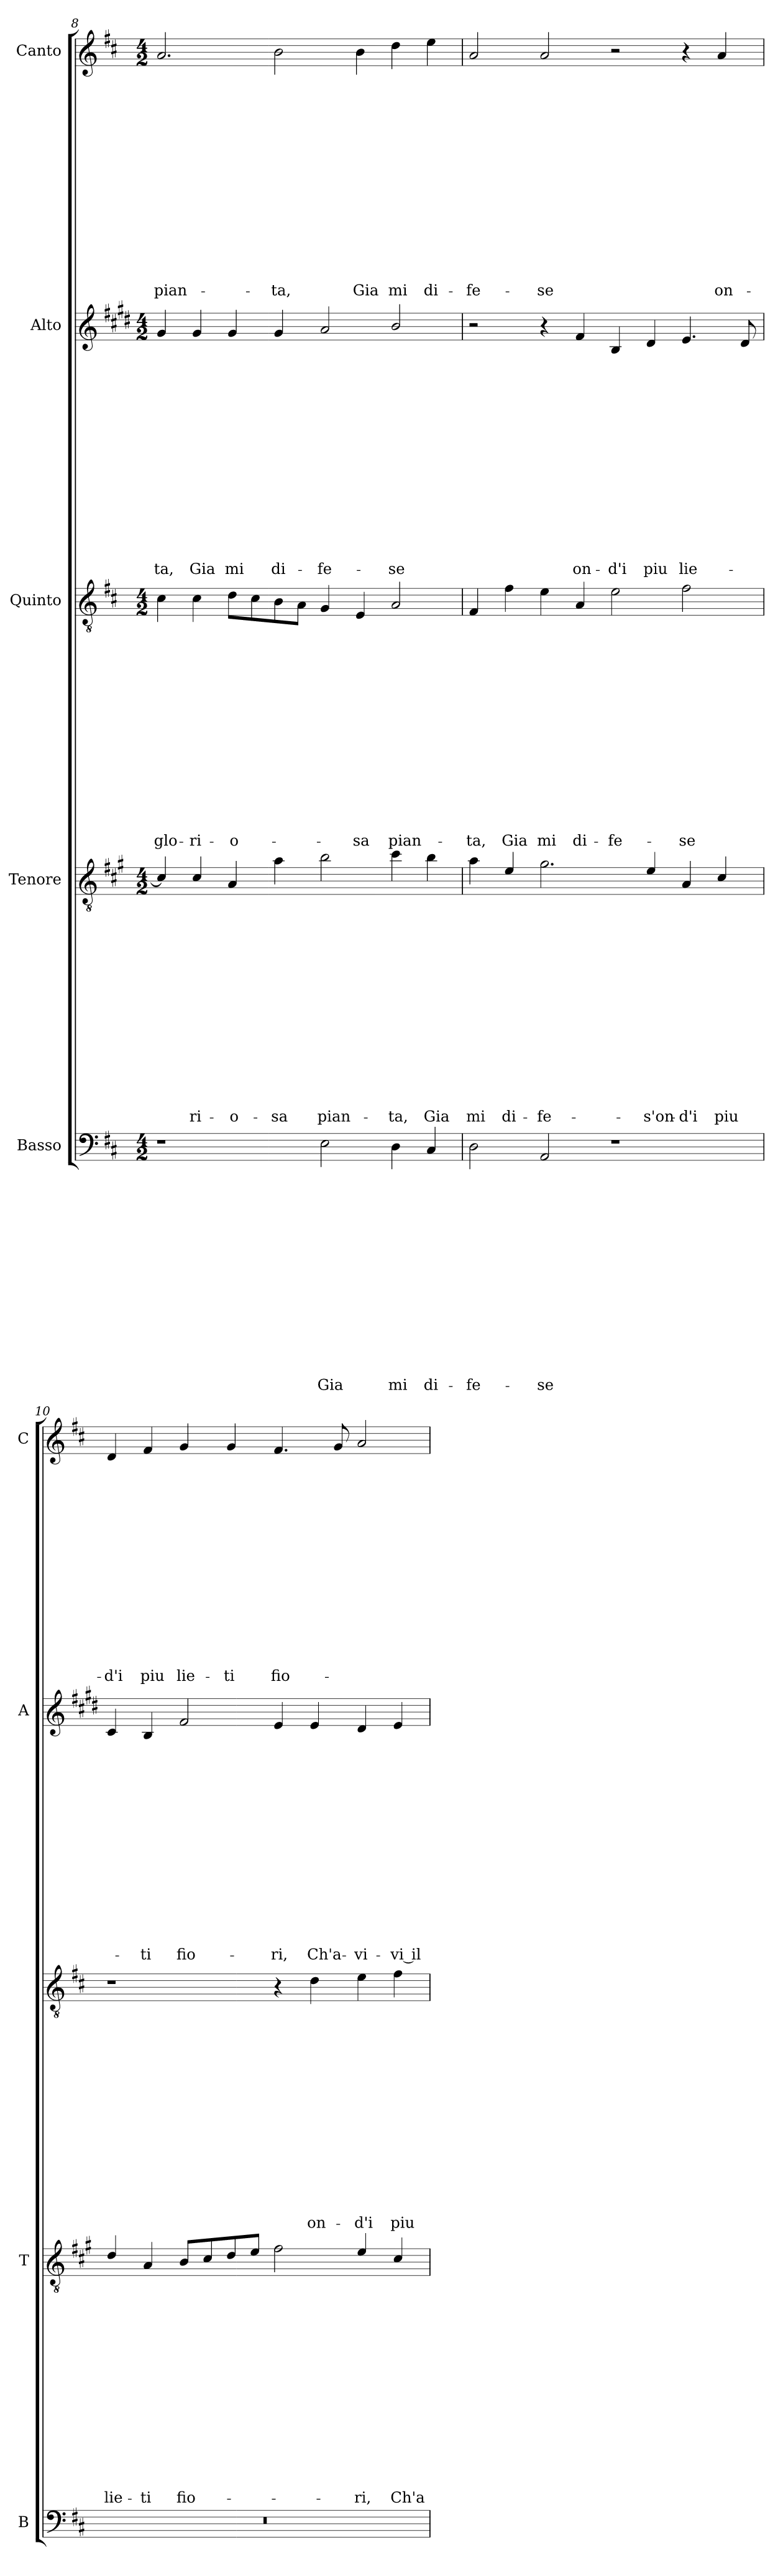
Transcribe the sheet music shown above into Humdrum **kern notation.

**kern	**text	**text	**text	**text	**text	**text	**text	**text	**text	**text	**text	**text	**text	**text	**text	**kern	**text	**text	**text	**text	**text	**text	**text	**text	**text	**text	**text	**text	**text	**text	**text	**kern	**text	**text	**text	**text	**text	**text	**text	**text	**text	**text	**text	**text	**text	**text	**text	**kern	**text	**text	**text	**text	**text	**text	**text	**text	**text	**text	**text	**text	**text	**text	**text	**kern	**text	**text	**text	**text	**text	**text	**text	**text	**text	**text	**text	**text	**text	**text	**text
*part5	*part5	*part5	*part5	*part5	*part5	*part5	*part5	*part5	*part5	*part5	*part5	*part5	*part5	*part5	*part5	*part4	*part4	*part4	*part4	*part4	*part4	*part4	*part4	*part4	*part4	*part4	*part4	*part4	*part4	*part4	*part4	*part3	*part3	*part3	*part3	*part3	*part3	*part3	*part3	*part3	*part3	*part3	*part3	*part3	*part3	*part3	*part3	*part2	*part2	*part2	*part2	*part2	*part2	*part2	*part2	*part2	*part2	*part2	*part2	*part2	*part2	*part2	*part2	*part1	*part1	*part1	*part1	*part1	*part1	*part1	*part1	*part1	*part1	*part1	*part1	*part1	*part1	*part1	*part1
*staff5	*staff5	*staff5	*staff5	*staff5	*staff5	*staff5	*staff5	*staff5	*staff5	*staff5	*staff5	*staff5	*staff5	*staff5	*staff5	*staff4	*staff4	*staff4	*staff4	*staff4	*staff4	*staff4	*staff4	*staff4	*staff4	*staff4	*staff4	*staff4	*staff4	*staff4	*staff4	*staff3	*staff3	*staff3	*staff3	*staff3	*staff3	*staff3	*staff3	*staff3	*staff3	*staff3	*staff3	*staff3	*staff3	*staff3	*staff3	*staff2	*staff2	*staff2	*staff2	*staff2	*staff2	*staff2	*staff2	*staff2	*staff2	*staff2	*staff2	*staff2	*staff2	*staff2	*staff2	*staff1	*staff1	*staff1	*staff1	*staff1	*staff1	*staff1	*staff1	*staff1	*staff1	*staff1	*staff1	*staff1	*staff1	*staff1	*staff1
*I"Basso	*	*	*	*	*	*	*	*	*	*	*	*	*	*	*	*I"Tenore	*	*	*	*	*	*	*	*	*	*	*	*	*	*	*	*I"Quinto	*	*	*	*	*	*	*	*	*	*	*	*	*	*	*	*I"Alto	*	*	*	*	*	*	*	*	*	*	*	*	*	*	*	*I"Canto	*	*	*	*	*	*	*	*	*	*	*	*	*	*	*
*I'B	*	*	*	*	*	*	*	*	*	*	*	*	*	*	*	*I'T	*	*	*	*	*	*	*	*	*	*	*	*	*	*	*	*	*	*	*	*	*	*	*	*	*	*	*	*	*	*	*	*I'A	*	*	*	*	*	*	*	*	*	*	*	*	*	*	*	*I'C	*	*	*	*	*	*	*	*	*	*	*	*	*	*	*
*clefF4	*	*	*	*	*	*	*	*	*	*	*	*	*	*	*	*clefGv2	*	*	*	*	*	*	*	*	*	*	*	*	*	*	*	*clefGv2	*	*	*	*	*	*	*	*	*	*	*	*	*	*	*	*clefG2	*	*	*	*	*	*	*	*	*	*	*	*	*	*	*	*clefG2	*	*	*	*	*	*	*	*	*	*	*	*	*	*	*
*	*	*	*	*	*	*	*	*	*	*	*	*	*	*	*	*ITrd4c7	*	*	*	*	*	*	*	*	*	*	*	*	*	*	*	*	*	*	*	*	*	*	*	*	*	*	*	*	*	*	*	*ITrd1c2	*	*	*	*	*	*	*	*	*	*	*	*	*	*	*	*	*	*	*	*	*	*	*	*	*	*	*	*	*	*	*
*k[f#c#]	*	*	*	*	*	*	*	*	*	*	*	*	*	*	*	*k[f#c#]	*	*	*	*	*	*	*	*	*	*	*	*	*	*	*	*k[f#c#]	*	*	*	*	*	*	*	*	*	*	*	*	*	*	*	*k[f#c#]	*	*	*	*	*	*	*	*	*	*	*	*	*	*	*	*k[f#c#]	*	*	*	*	*	*	*	*	*	*	*	*	*	*	*
*D:	*	*	*	*	*	*	*	*	*	*	*	*	*	*	*	*D:	*	*	*	*	*	*	*	*	*	*	*	*	*	*	*	*D:	*	*	*	*	*	*	*	*	*	*	*	*	*	*	*	*D:	*	*	*	*	*	*	*	*	*	*	*	*	*	*	*	*D:	*	*	*	*	*	*	*	*	*	*	*	*	*	*	*
*M4/2	*	*	*	*	*	*	*	*	*	*	*	*	*	*	*	*M4/2	*	*	*	*	*	*	*	*	*	*	*	*	*	*	*	*M4/2	*	*	*	*	*	*	*	*	*	*	*	*	*	*	*	*M4/2	*	*	*	*	*	*	*	*	*	*	*	*	*	*	*	*M4/2	*	*	*	*	*	*	*	*	*	*	*	*	*	*	*
=8	=8	=8	=8	=8	=8	=8	=8	=8	=8	=8	=8	=8	=8	=8	=8	=8	=8	=8	=8	=8	=8	=8	=8	=8	=8	=8	=8	=8	=8	=8	=8	=8	=8	=8	=8	=8	=8	=8	=8	=8	=8	=8	=8	=8	=8	=8	=8	=8	=8	=8	=8	=8	=8	=8	=8	=8	=8	=8	=8	=8	=8	=8	=8	=8	=8	=8	=8	=8	=8	=8	=8	=8	=8	=8	=8	=8	=8	=8	=8
!	!	!	!	!	!	!	!	!	!	!	!	!	!	!	!	!	!	!	!	!	!	!	!	!	!	!	!	!	!	!	!	!	!	!	!	!	!	!	!	!	!	!	!	!	!	!	!LO:LY:b	!	!	!	!	!	!	!	!	!	!	!	!	!	!	!	!LO:LY:b	!	!	!	!	!	!	!	!	!	!	!	!	!	!	!	!LO:LY:b
1r	.	.	.	.	.	.	.	.	.	.	.	.	.	.	.	4F#/]	.	.	.	.	.	.	.	.	.	.	.	.	.	.	.	4c#\	.	.	.	.	.	.	.	.	.	.	.	.	.	.	glo-	4f#/	.	.	.	.	.	.	.	.	.	.	.	.	.	.	-ta,	2.a/	.	.	.	.	.	.	.	.	.	.	.	.	.	.	pian-
!	!	!	!	!	!	!	!	!	!	!	!	!	!	!	!	!	!	!	!	!	!	!	!	!	!	!	!	!	!	!	!LO:LY:b	!	!	!	!	!	!	!	!	!	!	!	!	!	!	!	!LO:LY:b	!	!	!	!	!	!	!	!	!	!	!	!	!	!	!	!LO:LY:b	!	!	!	!	!	!	!	!	!	!	!	!	!	!	!	!
.	.	.	.	.	.	.	.	.	.	.	.	.	.	.	.	4F#/	.	.	.	.	.	.	.	.	.	.	.	.	.	.	-ri-	4c#\	.	.	.	.	.	.	.	.	.	.	.	.	.	.	-ri-	4f#/	.	.	.	.	.	.	.	.	.	.	.	.	.	.	Gia	.	.	.	.	.	.	.	.	.	.	.	.	.	.	.	.
!	!	!	!	!	!	!	!	!	!	!	!	!	!	!	!	!	!	!	!	!	!	!	!	!	!	!	!	!	!	!	!LO:LY:b	!	!	!	!	!	!	!	!	!	!	!	!	!	!	!	!LO:LY:b	!	!	!	!	!	!	!	!	!	!	!	!	!	!	!	!LO:LY:b	!	!	!	!	!	!	!	!	!	!	!	!	!	!	!	!
.	.	.	.	.	.	.	.	.	.	.	.	.	.	.	.	4D/	.	.	.	.	.	.	.	.	.	.	.	.	.	.	-o-	8d\L	.	.	.	.	.	.	.	.	.	.	.	.	.	.	-o-	4f#/	.	.	.	.	.	.	.	.	.	.	.	.	.	.	mi	.	.	.	.	.	.	.	.	.	.	.	.	.	.	.	.
.	.	.	.	.	.	.	.	.	.	.	.	.	.	.	.	.	.	.	.	.	.	.	.	.	.	.	.	.	.	.	.	8c#\	.	.	.	.	.	.	.	.	.	.	.	.	.	.	.	.	.	.	.	.	.	.	.	.	.	.	.	.	.	.	.	.	.	.	.	.	.	.	.	.	.	.	.	.	.	.	.
!	!	!	!	!	!	!	!	!	!	!	!	!	!	!	!	!	!	!	!	!	!	!	!	!	!	!	!	!	!	!	!LO:LY:b	!	!	!	!	!	!	!	!	!	!	!	!	!	!	!	!	!	!	!	!	!	!	!	!	!	!	!	!	!	!	!	!LO:LY:b	!	!	!	!	!	!	!	!	!	!	!	!	!	!	!	!LO:LY:b
.	.	.	.	.	.	.	.	.	.	.	.	.	.	.	.	4d\	.	.	.	.	.	.	.	.	.	.	.	.	.	.	-sa	8B\	.	.	.	.	.	.	.	.	.	.	.	.	.	.	.	4f#/	.	.	.	.	.	.	.	.	.	.	.	.	.	.	di-	2b\	.	.	.	.	.	.	.	.	.	.	.	.	.	.	-ta,
.	.	.	.	.	.	.	.	.	.	.	.	.	.	.	.	.	.	.	.	.	.	.	.	.	.	.	.	.	.	.	.	8A\J	.	.	.	.	.	.	.	.	.	.	.	.	.	.	.	.	.	.	.	.	.	.	.	.	.	.	.	.	.	.	.	.	.	.	.	.	.	.	.	.	.	.	.	.	.	.	.
!	!	!	!	!	!	!	!	!	!	!	!	!	!	!	!LO:LY:b	!	!	!	!	!	!	!	!	!	!	!	!	!	!	!	!LO:LY:b	!	!	!	!	!	!	!	!	!	!	!	!	!	!	!	!	!	!	!	!	!	!	!	!	!	!	!	!	!	!	!	!LO:LY:b	!	!	!	!	!	!	!	!	!	!	!	!	!	!	!	!
2E\	.	.	.	.	.	.	.	.	.	.	.	.	.	.	Gia	2e\	.	.	.	.	.	.	.	.	.	.	.	.	.	.	pian-	4G/	.	.	.	.	.	.	.	.	.	.	.	.	.	.	.	2g/	.	.	.	.	.	.	.	.	.	.	.	.	.	.	-fe-	.	.	.	.	.	.	.	.	.	.	.	.	.	.	.	.
!	!	!	!	!	!	!	!	!	!	!	!	!	!	!	!	!	!	!	!	!	!	!	!	!	!	!	!	!	!	!	!	!	!	!	!	!	!	!	!	!	!	!	!	!	!	!	!LO:LY:b	!	!	!	!	!	!	!	!	!	!	!	!	!	!	!	!	!	!	!	!	!	!	!	!	!	!	!	!	!	!	!	!LO:LY:b
.	.	.	.	.	.	.	.	.	.	.	.	.	.	.	.	.	.	.	.	.	.	.	.	.	.	.	.	.	.	.	.	4E/	.	.	.	.	.	.	.	.	.	.	.	.	.	.	-sa	.	.	.	.	.	.	.	.	.	.	.	.	.	.	.	.	4b\	.	.	.	.	.	.	.	.	.	.	.	.	.	.	Gia
!	!	!	!	!	!	!	!	!	!	!	!	!	!	!	!LO:LY:b	!	!	!	!	!	!	!	!	!	!	!	!	!	!	!	!LO:LY:b	!	!	!	!	!	!	!	!	!	!	!	!	!	!	!	!LO:LY:b	!	!	!	!	!	!	!	!	!	!	!	!	!	!	!	!LO:LY:b	!	!	!	!	!	!	!	!	!	!	!	!	!	!	!	!LO:LY:b
4D\	.	.	.	.	.	.	.	.	.	.	.	.	.	.	mi	4f#\	.	.	.	.	.	.	.	.	.	.	.	.	.	.	-ta,	2A/	.	.	.	.	.	.	.	.	.	.	.	.	.	.	pian-	2a/	.	.	.	.	.	.	.	.	.	.	.	.	.	.	-se	4dd\	.	.	.	.	.	.	.	.	.	.	.	.	.	.	mi
!	!	!	!	!	!	!	!	!	!	!	!	!	!	!	!LO:LY:b	!	!	!	!	!	!	!	!	!	!	!	!	!	!	!	!LO:LY:b	!	!	!	!	!	!	!	!	!	!	!	!	!	!	!	!	!	!	!	!	!	!	!	!	!	!	!	!	!	!	!	!	!	!	!	!	!	!	!	!	!	!	!	!	!	!	!	!LO:LY:b
4C#/	.	.	.	.	.	.	.	.	.	.	.	.	.	.	di-	4e\	.	.	.	.	.	.	.	.	.	.	.	.	.	.	Gia	.	.	.	.	.	.	.	.	.	.	.	.	.	.	.	.	.	.	.	.	.	.	.	.	.	.	.	.	.	.	.	.	4ee\	.	.	.	.	.	.	.	.	.	.	.	.	.	.	di-
=9	=9	=9	=9	=9	=9	=9	=9	=9	=9	=9	=9	=9	=9	=9	=9	=9	=9	=9	=9	=9	=9	=9	=9	=9	=9	=9	=9	=9	=9	=9	=9	=9	=9	=9	=9	=9	=9	=9	=9	=9	=9	=9	=9	=9	=9	=9	=9	=9	=9	=9	=9	=9	=9	=9	=9	=9	=9	=9	=9	=9	=9	=9	=9	=9	=9	=9	=9	=9	=9	=9	=9	=9	=9	=9	=9	=9	=9	=9	=9
!	!	!	!	!	!	!	!	!	!	!	!	!	!	!	!LO:LY:b	!	!	!	!	!	!	!	!	!	!	!	!	!	!	!	!LO:LY:b	!	!	!	!	!	!	!	!	!	!	!	!	!	!	!	!LO:LY:b	!	!	!	!	!	!	!	!	!	!	!	!	!	!	!	!	!	!	!	!	!	!	!	!	!	!	!	!	!	!	!	!LO:LY:b
2D\	.	.	.	.	.	.	.	.	.	.	.	.	.	.	-fe-	4d\	.	.	.	.	.	.	.	.	.	.	.	.	.	.	mi	4F#/	.	.	.	.	.	.	.	.	.	.	.	.	.	.	-ta,	2r	.	.	.	.	.	.	.	.	.	.	.	.	.	.	.	2a/	.	.	.	.	.	.	.	.	.	.	.	.	.	.	-fe-
!	!	!	!	!	!	!	!	!	!	!	!	!	!	!	!	!	!	!	!	!	!	!	!	!	!	!	!	!	!	!	!LO:LY:b	!	!	!	!	!	!	!	!	!	!	!	!	!	!	!	!LO:LY:b	!	!	!	!	!	!	!	!	!	!	!	!	!	!	!	!	!	!	!	!	!	!	!	!	!	!	!	!	!	!	!	!
.	.	.	.	.	.	.	.	.	.	.	.	.	.	.	.	4A/	.	.	.	.	.	.	.	.	.	.	.	.	.	.	di-	4f#\	.	.	.	.	.	.	.	.	.	.	.	.	.	.	Gia	.	.	.	.	.	.	.	.	.	.	.	.	.	.	.	.	.	.	.	.	.	.	.	.	.	.	.	.	.	.	.	.
!	!	!	!	!	!	!	!	!	!	!	!	!	!	!	!LO:LY:b	!	!	!	!	!	!	!	!	!	!	!	!	!	!	!	!LO:LY:b	!	!	!	!	!	!	!	!	!	!	!	!	!	!	!	!LO:LY:b	!	!	!	!	!	!	!	!	!	!	!	!	!	!	!	!	!	!	!	!	!	!	!	!	!	!	!	!	!	!	!	!LO:LY:b
2AA/	.	.	.	.	.	.	.	.	.	.	.	.	.	.	-se	2.c#\	.	.	.	.	.	.	.	.	.	.	.	.	.	.	-fe-	4e\	.	.	.	.	.	.	.	.	.	.	.	.	.	.	mi	4r	.	.	.	.	.	.	.	.	.	.	.	.	.	.	.	2a/	.	.	.	.	.	.	.	.	.	.	.	.	.	.	-se
!	!	!	!	!	!	!	!	!	!	!	!	!	!	!	!	!	!	!	!	!	!	!	!	!	!	!	!	!	!	!	!	!	!	!	!	!	!	!	!	!	!	!	!	!	!	!	!LO:LY:b	!	!	!	!	!	!	!	!	!	!	!	!	!	!	!	!LO:LY:b	!	!	!	!	!	!	!	!	!	!	!	!	!	!	!	!
.	.	.	.	.	.	.	.	.	.	.	.	.	.	.	.	.	.	.	.	.	.	.	.	.	.	.	.	.	.	.	.	4A/	.	.	.	.	.	.	.	.	.	.	.	.	.	.	di-	4e/	.	.	.	.	.	.	.	.	.	.	.	.	.	.	on-	.	.	.	.	.	.	.	.	.	.	.	.	.	.	.	.
!	!	!	!	!	!	!	!	!	!	!	!	!	!	!	!	!	!	!	!	!	!	!	!	!	!	!	!	!	!	!	!	!	!	!	!	!	!	!	!	!	!	!	!	!	!	!	!LO:LY:b	!	!	!	!	!	!	!	!	!	!	!	!	!	!	!	!LO:LY:b	!	!	!	!	!	!	!	!	!	!	!	!	!	!	!	!
1r	.	.	.	.	.	.	.	.	.	.	.	.	.	.	.	.	.	.	.	.	.	.	.	.	.	.	.	.	.	.	.	2e\	.	.	.	.	.	.	.	.	.	.	.	.	.	.	-fe-	4A/	.	.	.	.	.	.	.	.	.	.	.	.	.	.	-d'i	2r	.	.	.	.	.	.	.	.	.	.	.	.	.	.	.
!	!	!	!	!	!	!	!	!	!	!	!	!	!	!	!	!	!	!	!	!	!	!	!	!	!	!	!	!	!	!	!LO:LY:b	!	!	!	!	!	!	!	!	!	!	!	!	!	!	!	!	!	!	!	!	!	!	!	!	!	!	!	!	!	!	!	!LO:LY:b	!	!	!	!	!	!	!	!	!	!	!	!	!	!	!	!
.	.	.	.	.	.	.	.	.	.	.	.	.	.	.	.	4A/	.	.	.	.	.	.	.	.	.	.	.	.	.	.	-s'on-	.	.	.	.	.	.	.	.	.	.	.	.	.	.	.	.	4c#/	.	.	.	.	.	.	.	.	.	.	.	.	.	.	piu	.	.	.	.	.	.	.	.	.	.	.	.	.	.	.	.
!	!	!	!	!	!	!	!	!	!	!	!	!	!	!	!	!	!	!	!	!	!	!	!	!	!	!	!	!	!	!	!LO:LY:b	!	!	!	!	!	!	!	!	!	!	!	!	!	!	!	!LO:LY:b	!	!	!	!	!	!	!	!	!	!	!	!	!	!	!	!LO:LY:b	!	!	!	!	!	!	!	!	!	!	!	!	!	!	!	!
.	.	.	.	.	.	.	.	.	.	.	.	.	.	.	.	4D/	.	.	.	.	.	.	.	.	.	.	.	.	.	.	-d'i	2f#\	.	.	.	.	.	.	.	.	.	.	.	.	.	.	-se	4.d/	.	.	.	.	.	.	.	.	.	.	.	.	.	.	lie-	4r	.	.	.	.	.	.	.	.	.	.	.	.	.	.	.
!	!	!	!	!	!	!	!	!	!	!	!	!	!	!	!	!	!	!	!	!	!	!	!	!	!	!	!	!	!	!	!LO:LY:b	!	!	!	!	!	!	!	!	!	!	!	!	!	!	!	!	!	!	!	!	!	!	!	!	!	!	!	!	!	!	!	!	!	!	!	!	!	!	!	!	!	!	!	!	!	!	!	!LO:LY:b
.	.	.	.	.	.	.	.	.	.	.	.	.	.	.	.	4F#/	.	.	.	.	.	.	.	.	.	.	.	.	.	.	piu	.	.	.	.	.	.	.	.	.	.	.	.	.	.	.	.	.	.	.	.	.	.	.	.	.	.	.	.	.	.	.	.	4a/	.	.	.	.	.	.	.	.	.	.	.	.	.	.	on-
.	.	.	.	.	.	.	.	.	.	.	.	.	.	.	.	.	.	.	.	.	.	.	.	.	.	.	.	.	.	.	.	.	.	.	.	.	.	.	.	.	.	.	.	.	.	.	.	8c#/	.	.	.	.	.	.	.	.	.	.	.	.	.	.	.	.	.	.	.	.	.	.	.	.	.	.	.	.	.	.	.
!!LO:PB:g=z
=10	=10	=10	=10	=10	=10	=10	=10	=10	=10	=10	=10	=10	=10	=10	=10	=10	=10	=10	=10	=10	=10	=10	=10	=10	=10	=10	=10	=10	=10	=10	=10	=10	=10	=10	=10	=10	=10	=10	=10	=10	=10	=10	=10	=10	=10	=10	=10	=10	=10	=10	=10	=10	=10	=10	=10	=10	=10	=10	=10	=10	=10	=10	=10	=10	=10	=10	=10	=10	=10	=10	=10	=10	=10	=10	=10	=10	=10	=10	=10
!	!	!	!	!	!	!	!	!	!	!	!	!	!	!	!	!	!	!	!	!	!	!	!	!	!	!	!	!	!	!	!LO:LY:b	!	!	!	!	!	!	!	!	!	!	!	!	!	!	!	!	!	!	!	!	!	!	!	!	!	!	!	!	!	!	!	!	!	!	!	!	!	!	!	!	!	!	!	!	!	!	!	!LO:LY:b
0r	.	.	.	.	.	.	.	.	.	.	.	.	.	.	.	4G/	.	.	.	.	.	.	.	.	.	.	.	.	.	.	lie-	1r	.	.	.	.	.	.	.	.	.	.	.	.	.	.	.	4B/	.	.	.	.	.	.	.	.	.	.	.	.	.	.	.	4d/	.	.	.	.	.	.	.	.	.	.	.	.	.	.	-d'i
!	!	!	!	!	!	!	!	!	!	!	!	!	!	!	!	!	!	!	!	!	!	!	!	!	!	!	!	!	!	!	!LO:LY:b	!	!	!	!	!	!	!	!	!	!	!	!	!	!	!	!	!	!	!	!	!	!	!	!	!	!	!	!	!	!	!	!LO:LY:b	!	!	!	!	!	!	!	!	!	!	!	!	!	!	!	!LO:LY:b
.	.	.	.	.	.	.	.	.	.	.	.	.	.	.	.	4D/	.	.	.	.	.	.	.	.	.	.	.	.	.	.	-ti	.	.	.	.	.	.	.	.	.	.	.	.	.	.	.	.	4A/	.	.	.	.	.	.	.	.	.	.	.	.	.	.	-ti	4f#/	.	.	.	.	.	.	.	.	.	.	.	.	.	.	piu
!	!	!	!	!	!	!	!	!	!	!	!	!	!	!	!	!	!	!	!	!	!	!	!	!	!	!	!	!	!	!	!LO:LY:b	!	!	!	!	!	!	!	!	!	!	!	!	!	!	!	!	!	!	!	!	!	!	!	!	!	!	!	!	!	!	!	!LO:LY:b	!	!	!	!	!	!	!	!	!	!	!	!	!	!	!	!LO:LY:b
.	.	.	.	.	.	.	.	.	.	.	.	.	.	.	.	8E/L	.	.	.	.	.	.	.	.	.	.	.	.	.	.	fio-	.	.	.	.	.	.	.	.	.	.	.	.	.	.	.	.	2e/	.	.	.	.	.	.	.	.	.	.	.	.	.	.	fio-	4g/	.	.	.	.	.	.	.	.	.	.	.	.	.	.	lie-
.	.	.	.	.	.	.	.	.	.	.	.	.	.	.	.	8F#/	.	.	.	.	.	.	.	.	.	.	.	.	.	.	.	.	.	.	.	.	.	.	.	.	.	.	.	.	.	.	.	.	.	.	.	.	.	.	.	.	.	.	.	.	.	.	.	.	.	.	.	.	.	.	.	.	.	.	.	.	.	.	.
!	!	!	!	!	!	!	!	!	!	!	!	!	!	!	!	!	!	!	!	!	!	!	!	!	!	!	!	!	!	!	!	!	!	!	!	!	!	!	!	!	!	!	!	!	!	!	!	!	!	!	!	!	!	!	!	!	!	!	!	!	!	!	!	!	!	!	!	!	!	!	!	!	!	!	!	!	!	!	!LO:LY:b
.	.	.	.	.	.	.	.	.	.	.	.	.	.	.	.	8G/	.	.	.	.	.	.	.	.	.	.	.	.	.	.	.	.	.	.	.	.	.	.	.	.	.	.	.	.	.	.	.	.	.	.	.	.	.	.	.	.	.	.	.	.	.	.	.	4g/	.	.	.	.	.	.	.	.	.	.	.	.	.	.	-ti
.	.	.	.	.	.	.	.	.	.	.	.	.	.	.	.	8A/J	.	.	.	.	.	.	.	.	.	.	.	.	.	.	.	.	.	.	.	.	.	.	.	.	.	.	.	.	.	.	.	.	.	.	.	.	.	.	.	.	.	.	.	.	.	.	.	.	.	.	.	.	.	.	.	.	.	.	.	.	.	.	.
!	!	!	!	!	!	!	!	!	!	!	!	!	!	!	!	!	!	!	!	!	!	!	!	!	!	!	!	!	!	!	!	!	!	!	!	!	!	!	!	!	!	!	!	!	!	!	!	!	!	!	!	!	!	!	!	!	!	!	!	!	!	!	!LO:LY:b	!	!	!	!	!	!	!	!	!	!	!	!	!	!	!	!LO:LY:b
.	.	.	.	.	.	.	.	.	.	.	.	.	.	.	.	2B\	.	.	.	.	.	.	.	.	.	.	.	.	.	.	.	4r	.	.	.	.	.	.	.	.	.	.	.	.	.	.	.	4d/	.	.	.	.	.	.	.	.	.	.	.	.	.	.	-ri,	4.f#/	.	.	.	.	.	.	.	.	.	.	.	.	.	.	fio-
!	!	!	!	!	!	!	!	!	!	!	!	!	!	!	!	!	!	!	!	!	!	!	!	!	!	!	!	!	!	!	!	!	!	!	!	!	!	!	!	!	!	!	!	!	!	!	!LO:LY:b	!	!	!	!	!	!	!	!	!	!	!	!	!	!	!	!LO:LY:b	!	!	!	!	!	!	!	!	!	!	!	!	!	!	!	!
.	.	.	.	.	.	.	.	.	.	.	.	.	.	.	.	.	.	.	.	.	.	.	.	.	.	.	.	.	.	.	.	4d\	.	.	.	.	.	.	.	.	.	.	.	.	.	.	on-	4d/	.	.	.	.	.	.	.	.	.	.	.	.	.	.	Ch'a-	.	.	.	.	.	.	.	.	.	.	.	.	.	.	.	.
.	.	.	.	.	.	.	.	.	.	.	.	.	.	.	.	.	.	.	.	.	.	.	.	.	.	.	.	.	.	.	.	.	.	.	.	.	.	.	.	.	.	.	.	.	.	.	.	.	.	.	.	.	.	.	.	.	.	.	.	.	.	.	.	8g/	.	.	.	.	.	.	.	.	.	.	.	.	.	.	.
!	!	!	!	!	!	!	!	!	!	!	!	!	!	!	!	!	!	!	!	!	!	!	!	!	!	!	!	!	!	!	!LO:LY:b	!	!	!	!	!	!	!	!	!	!	!	!	!	!	!	!LO:LY:b	!	!	!	!	!	!	!	!	!	!	!	!	!	!	!	!LO:LY:b	!	!	!	!	!	!	!	!	!	!	!	!	!	!	!	!
.	.	.	.	.	.	.	.	.	.	.	.	.	.	.	.	4A/	.	.	.	.	.	.	.	.	.	.	.	.	.	.	-ri,	4e\	.	.	.	.	.	.	.	.	.	.	.	.	.	.	-d'i	4c#/	.	.	.	.	.	.	.	.	.	.	.	.	.	.	-vi-	2a/	.	.	.	.	.	.	.	.	.	.	.	.	.	.	.
!	!	!	!	!	!	!	!	!	!	!	!	!	!	!	!	!	!	!	!	!	!	!	!	!	!	!	!	!	!	!	!LO:LY:b	!	!	!	!	!	!	!	!	!	!	!	!	!	!	!	!LO:LY:b	!	!	!	!	!	!	!	!	!	!	!	!	!	!	!	!LO:LY:b	!	!	!	!	!	!	!	!	!	!	!	!	!	!	!	!
.	.	.	.	.	.	.	.	.	.	.	.	.	.	.	.	4F#/	.	.	.	.	.	.	.	.	.	.	.	.	.	.	Ch'a-	4f#\	.	.	.	.	.	.	.	.	.	.	.	.	.	.	piu	4d/	.	.	.	.	.	.	.	.	.	.	.	.	.	.	-vi il	.	.	.	.	.	.	.	.	.	.	.	.	.	.	.	.
=	=	=	=	=	=	=	=	=	=	=	=	=	=	=	=	=	=	=	=	=	=	=	=	=	=	=	=	=	=	=	=	=	=	=	=	=	=	=	=	=	=	=	=	=	=	=	=	=	=	=	=	=	=	=	=	=	=	=	=	=	=	=	=	=	=	=	=	=	=	=	=	=	=	=	=	=	=	=	=
*-	*-	*-	*-	*-	*-	*-	*-	*-	*-	*-	*-	*-	*-	*-	*-	*-	*-	*-	*-	*-	*-	*-	*-	*-	*-	*-	*-	*-	*-	*-	*-	*-	*-	*-	*-	*-	*-	*-	*-	*-	*-	*-	*-	*-	*-	*-	*-	*-	*-	*-	*-	*-	*-	*-	*-	*-	*-	*-	*-	*-	*-	*-	*-	*-	*-	*-	*-	*-	*-	*-	*-	*-	*-	*-	*-	*-	*-	*-	*-
